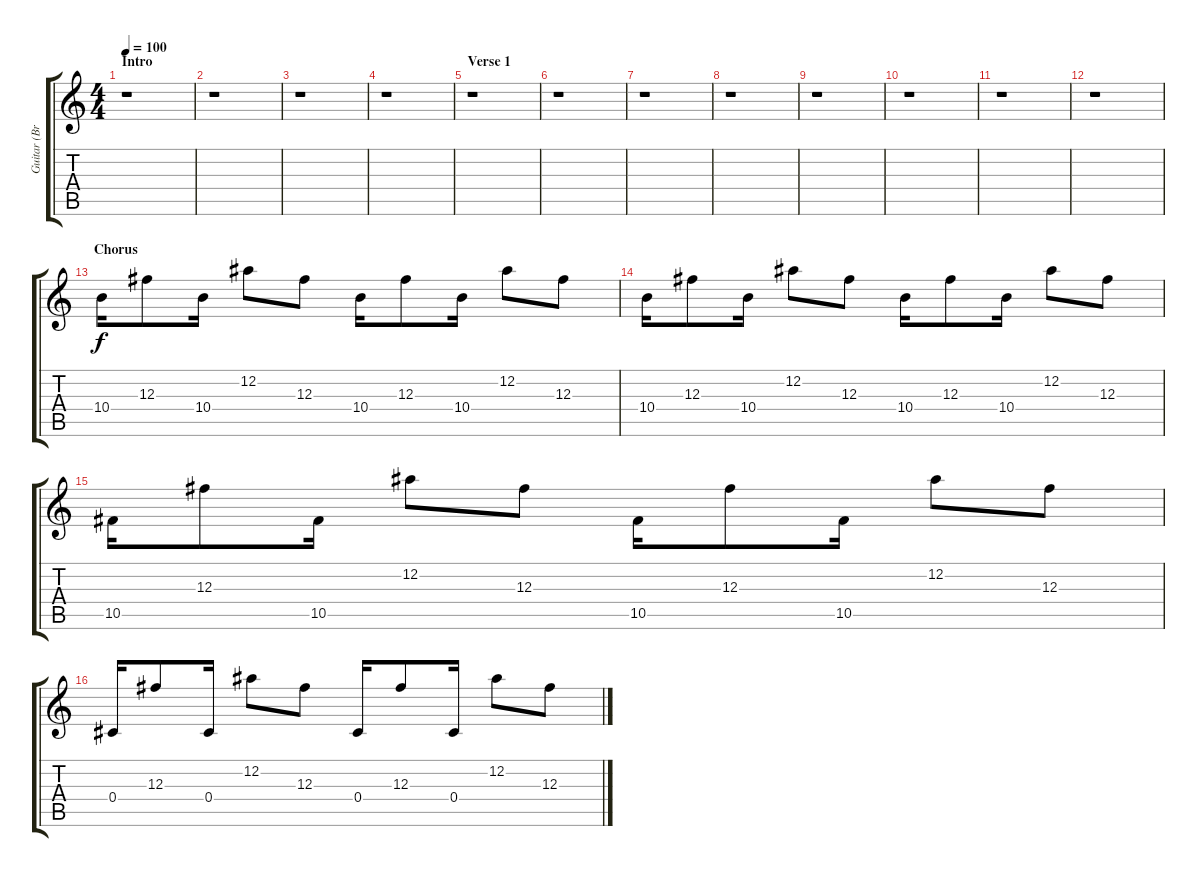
\track ("Guitar (BrownSound)" "Guitar (Br") {instrument distortionguitar}
\staff {score tabs}
\tuning (Eb4 Bb3 Gb3 Db3 Ab2 Eb2) {hide}
\ts (4 4)
\section ("" "Intro")
\tempo 100
\clef g2
\ks c
r.1{dy f instrument distortionguitar} |
r.1 |
r.1 |
r.1 |
\section ("" "Verse 1")
r.1 |
r.1 |
r.1 |
r.1 |
r.1 |
r.1 |
r.1 |
r.1 |
\section ("" "Chorus")
10.4.16 12.3.8 10.4.16 12.2.8 12.3.8 10.4.16 12.3.8 10.4.16 12.2.8 12.3.8 |
10.4.16 12.3.8 10.4.16 12.2.8 12.3.8 10.4.16 12.3.8 10.4.16 12.2.8 12.3.8 |
10.5.16 12.3.8 10.5.16 12.2.8 12.3.8 10.5.16 12.3.8 10.5.16 12.2.8 12.3.8 |
0.4.16 12.3.8 0.4.16 12.2.8 12.3.8 0.4.16 12.3.8 0.4.16 12.2.8 12.3.8
